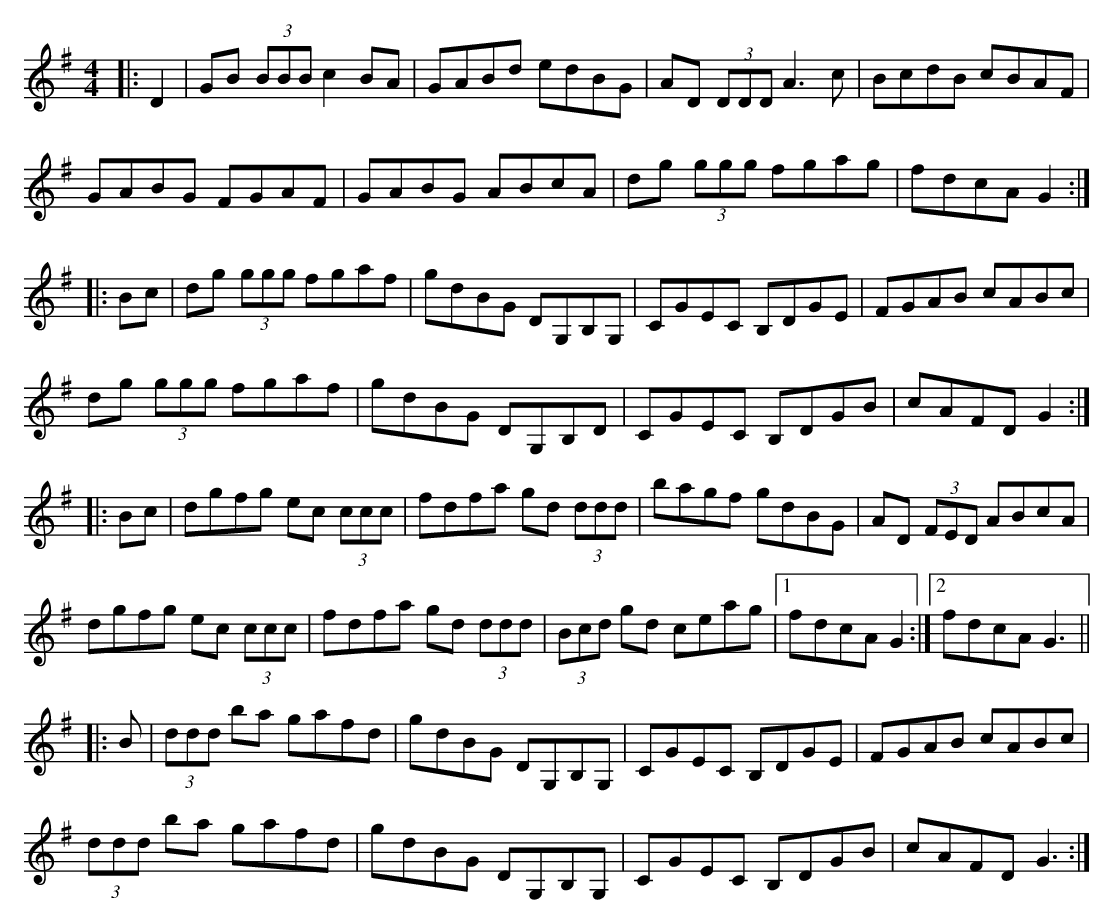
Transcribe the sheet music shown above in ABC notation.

X:1
M:4/4
K:G
|:D2|GB (3BBB c2BA|GABd edBG|AD (3DDD A3c|BcdB cBAF|
GABG FGAF|GABG ABcA|dg (3ggg fgag|fdcA G2:|
|:Bc|dg (3ggg fgaf|gdBG DG,B,G,|CGEC B,DGE|FGAB cABc|
dg (3ggg fgaf|gdBG DG,B,D|CGEC B,DGB|cAFD G2:|
|:Bc|dgfg ec (3ccc|fdfa gd (3ddd|bagf gdBG|AD (3FED ABcA|
dgfg ec (3ccc|fdfa gd (3ddd|(3Bcd gd ceag|1 fdcA G2:|2 fdcA G3||
|:B|(3ddd ba gafd|gdBG DG,B,G,|CGEC B,DGE|FGAB cABc|
(3ddd ba gafd|gdBG DG,B,G,|CGEC B,DGB|cAFD G3:|
